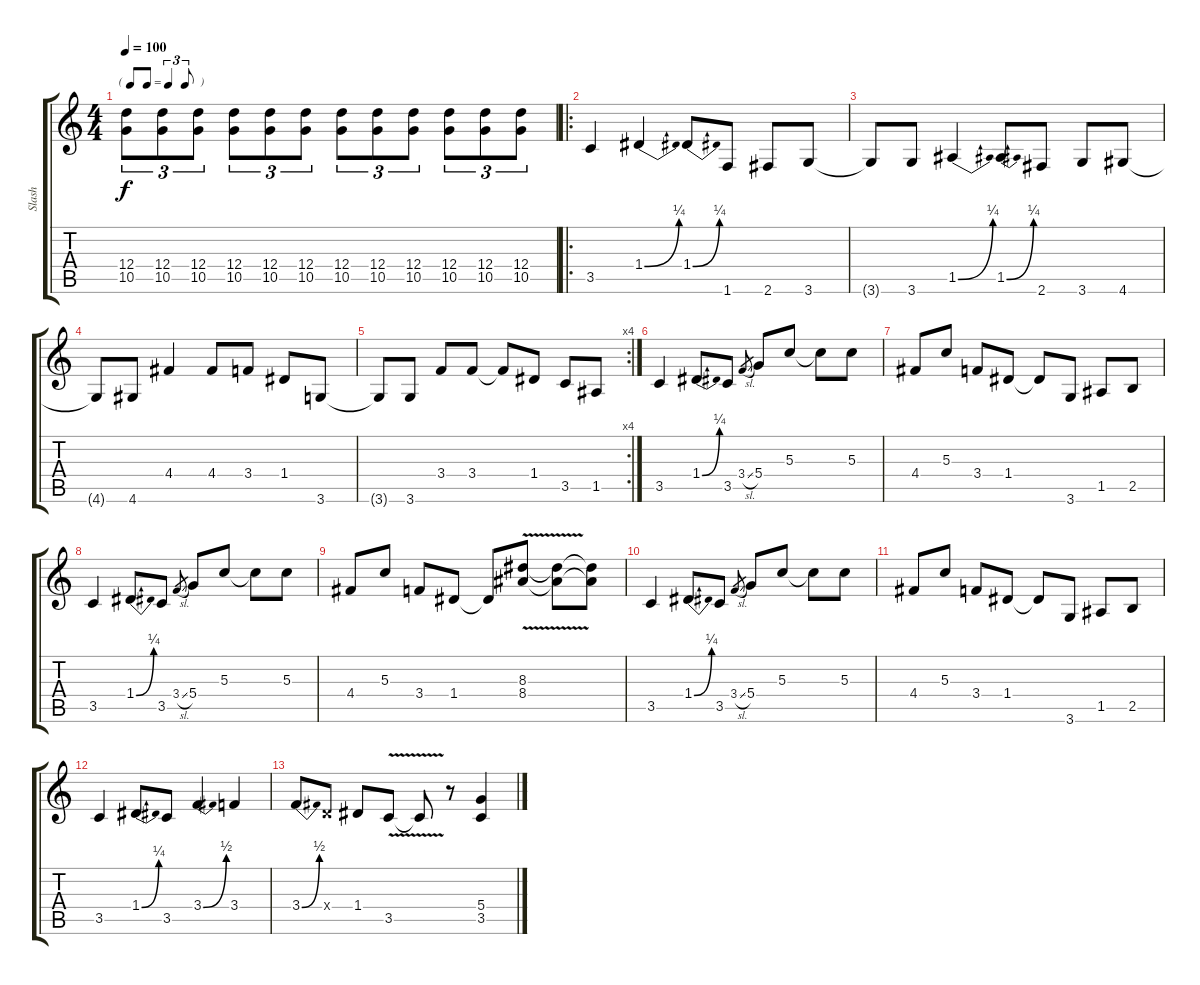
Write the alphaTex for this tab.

\track ("Slash" "Slash") {instrument distortionguitar}
\staff {score tabs}
\tuning (E4 B3 G3 D3 A2 E2) {hide}
\ts (4 4)
\tf triplet8th
\tempo 100
\clef g2
\ks c
(12.4 10.5).8{tu (3 2) dy f} (12.4 10.5).8{tu (3 2)} (12.4 10.5).8{tu (3 2)} (12.4 10.5).8{tu (3 2)} (12.4 10.5).8{tu (3 2)} (12.4 10.5).8{tu (3 2)} (12.4 10.5).8{tu (3 2)} (12.4 10.5).8{tu (3 2)} (12.4 10.5).8{tu (3 2)} (12.4 10.5).8{tu (3 2)} (12.4 10.5).8{tu (3 2)} (12.4 10.5).8{tu (3 2)} |
\ro
3.5.4 1.4{be (bend 0 0 60 1)}.4 1.4{be (bend 0 0 60 1)}.8 1.6.8 2.6.8 3.6.8 |
3.6{t}.8 3.6.8 1.5{be (bend 0 0 60 1)}.4 1.5{be (bend 0 0 60 1)}.8 2.6.8 3.6.8 4.6.8 |
4.6{t}.8 4.6.8 4.4.4 4.4.8 3.4.8 1.4.8 3.6.8 |
\rc 4
3.6{t}.8 3.6.8 3.4.8 3.4.8 3.4{t}.8 1.4.8 3.5.8 1.5.8 |
3.5.4{instrument electricguitarjazz} 1.4{be (bend 0 0 60 1)}.8 3.5.8 3.4{sl}.8{gr} 5.4.8 5.3.8 5.3{t}.8 5.3.8 |
4.4.8 5.3.8 3.4.8 1.4.8 1.4{t}.8 3.6.8 1.5.8 2.5.8 |
3.5.4 1.4{be (bend 0 0 60 1)}.8 3.5.8 3.4{sl}.8{gr} 5.4.8 5.3.8 5.3{t}.8 5.3.8 |
4.4.8 5.3.8 3.4.8 1.4.8 1.4{t}.8 (8.3{v} 8.4{v}).8 (8.3{t} 8.4{t}).8 (8.3{t} 8.4{t}).8 |
3.5.4 1.4{be (bend 0 0 60 1)}.8 3.5.8 3.4{sl}.8{gr} 5.4.8 5.3.8 5.3{t}.8 5.3.8 |
4.4.8 5.3.8 3.4.8 1.4.8 1.4{t}.8 3.6.8 1.5.8 2.5.8 |
3.5.4 1.4{be (bend 0 0 60 1)}.8 3.5.8 3.4{be (bend 0 0 60 2)}.4 3.4.4 |
3.4{be (bend 0 0 60 2)}.8 0.4{x}.8 1.4.8 3.5{v}.8 3.5{t}.8 r.8 (5.4 3.5).4
